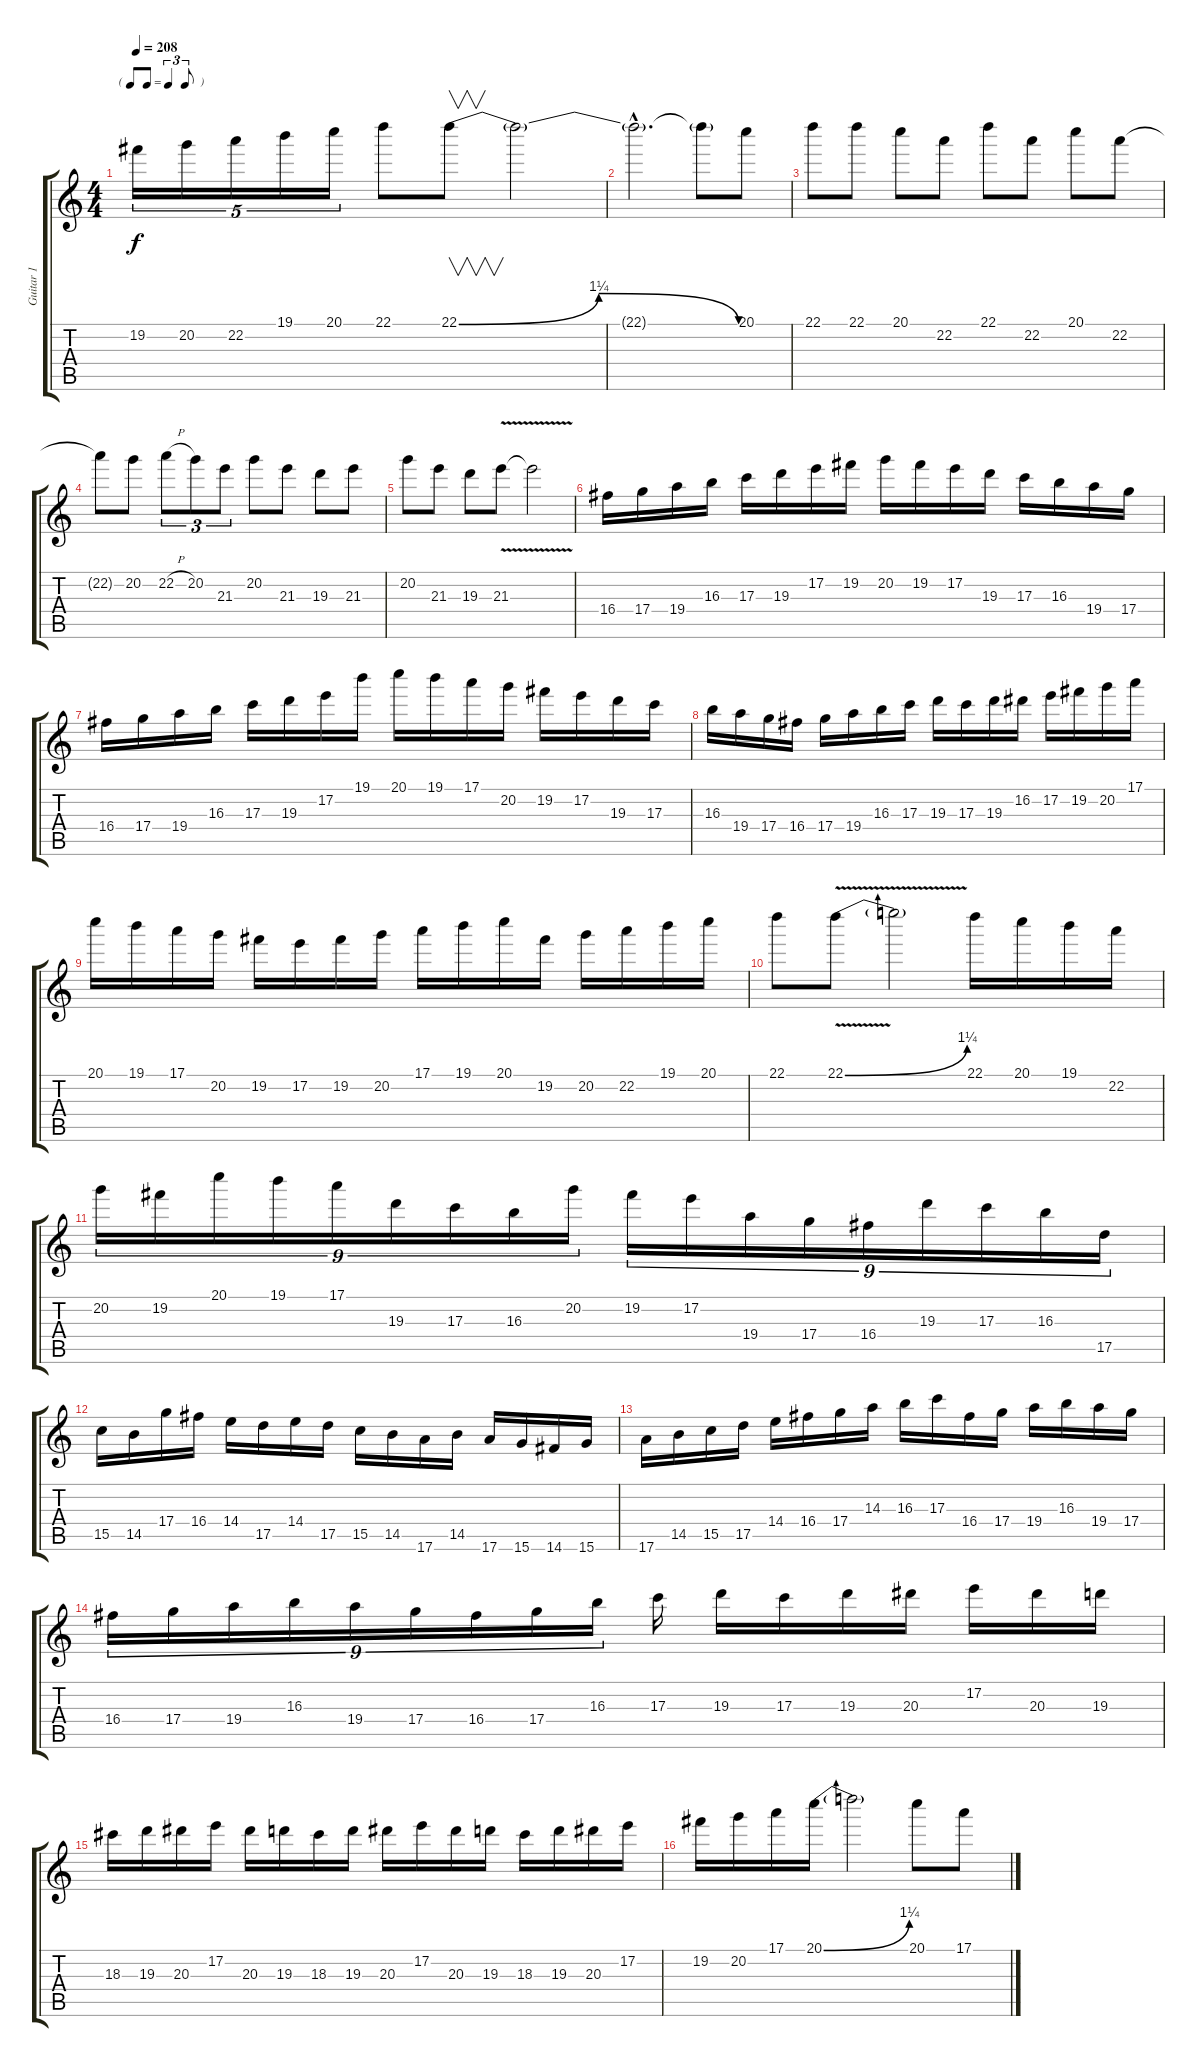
\track ("Guitar 1" "Guitar 1") {instrument distortionguitar}
\staff {score tabs}
\tuning (E4 B3 G3 D3 A2 E2) {hide}
\ts (4 4)
\tf triplet8th
\tempo 208
\clef g2
\ks c
19.2.16{tu (5 4) dy f} 20.2.16{tu (5 4)} 22.2.16{tu (5 4)} 19.1.16{tu (5 4)} 20.1.16{tu (5 4)} 22.1.8 22.1{be (bendrelease 0 0 30 5 55 5 60 0)}.8{v} 22.1{t}.2 |
22.1{hac t}.2{d} 22.1{t}.8 20.1.8 |
22.1.8 22.1.8 20.1.8 22.2.8 22.1.8 22.2.8 20.1.8 22.2.8 |
22.2{t}.8 20.2.8 22.2{h}.8{tu (3 2)} 20.2.8{tu (3 2)} 21.3.8{tu (3 2)} 20.2.8 21.3.8 19.3.8 21.3.8 |
20.2.8 21.3.8 19.3.8 21.3{v}.8 21.3{t}.2 |
16.4.16 17.4.16 19.4.16 16.3.16 17.3.16 19.3.16 17.2.16 19.2.16 20.2.16 19.2.16 17.2.16 19.3.16 17.3.16 16.3.16 19.4.16 17.4.16 |
16.4.16 17.4.16 19.4.16 16.3.16 17.3.16 19.3.16 17.2.16 19.1.16 20.1.16 19.1.16 17.1.16 20.2.16 19.2.16 17.2.16 19.3.16 17.3.16 |
16.3.16 19.4.16 17.4.16 16.4.16 17.4.16 19.4.16 16.3.16 17.3.16 19.3.16 17.3.16 19.3.16 16.2.16 17.2.16 19.2.16 20.2.16 17.1.16 |
20.1.16 19.1.16 17.1.16 20.2.16 19.2.16 17.2.16 19.2.16 20.2.16 17.1.16 19.1.16 20.1.16 19.2.16 20.2.16 22.2.16 19.1.16 20.1.16 |
22.1.8 22.1{be (bend 0 0 60 5) v}.8 22.1{t}.2 22.1.16 20.1.16 19.1.16 22.2.16 |
20.2.16{tu (9 8)} 19.2.16{tu (9 8)} 20.1.16{tu (9 8)} 19.1.16{tu (9 8)} 17.1.16{tu (9 8)} 19.3.16{tu (9 8)} 17.3.16{tu (9 8)} 16.3.16{tu (9 8)} 20.2.16{tu (9 8)} 19.2.16{tu (9 8)} 17.2.16{tu (9 8)} 19.4.16{tu (9 8)} 17.4.16{tu (9 8)} 16.4.16{tu (9 8)} 19.3.16{tu (9 8)} 17.3.16{tu (9 8)} 16.3.16{tu (9 8)} 17.5.16{tu (9 8)} |
15.5.16 14.5.16 17.4.16 16.4.16 14.4.16 17.5.16 14.4.16 17.5.16 15.5.16 14.5.16 17.6.16 14.5.16 17.6.16 15.6.16 14.6.16 15.6.16 |
17.6.16 14.5.16 15.5.16 17.5.16 14.4.16 16.4.16 17.4.16 14.3.16 16.3.16 17.3.16 16.4.16 17.4.16 19.4.16 16.3.16 19.4.16 17.4.16 |
16.4.16{tu (9 8)} 17.4.16{tu (9 8)} 19.4.16{tu (9 8)} 16.3.16{tu (9 8)} 19.4.16{tu (9 8)} 17.4.16{tu (9 8)} 16.4.16{tu (9 8)} 17.4.16{tu (9 8)} 16.3.16{tu (9 8)} 17.3.16 19.3.16 17.3.16 19.3.16 20.3.16 17.2.16 20.3.16 19.3.16 |
18.3.16 19.3.16 20.3.16 17.2.16 20.3.16 19.3.16 18.3.16 19.3.16 20.3.16 17.2.16 20.3.16 19.3.16 18.3.16 19.3.16 20.3.16 17.2.16 |
19.2.16 20.2.16 17.1.16 20.1{be (bend 0 0 60 5)}.16 20.1{t}.2 20.1.8 17.1.8
